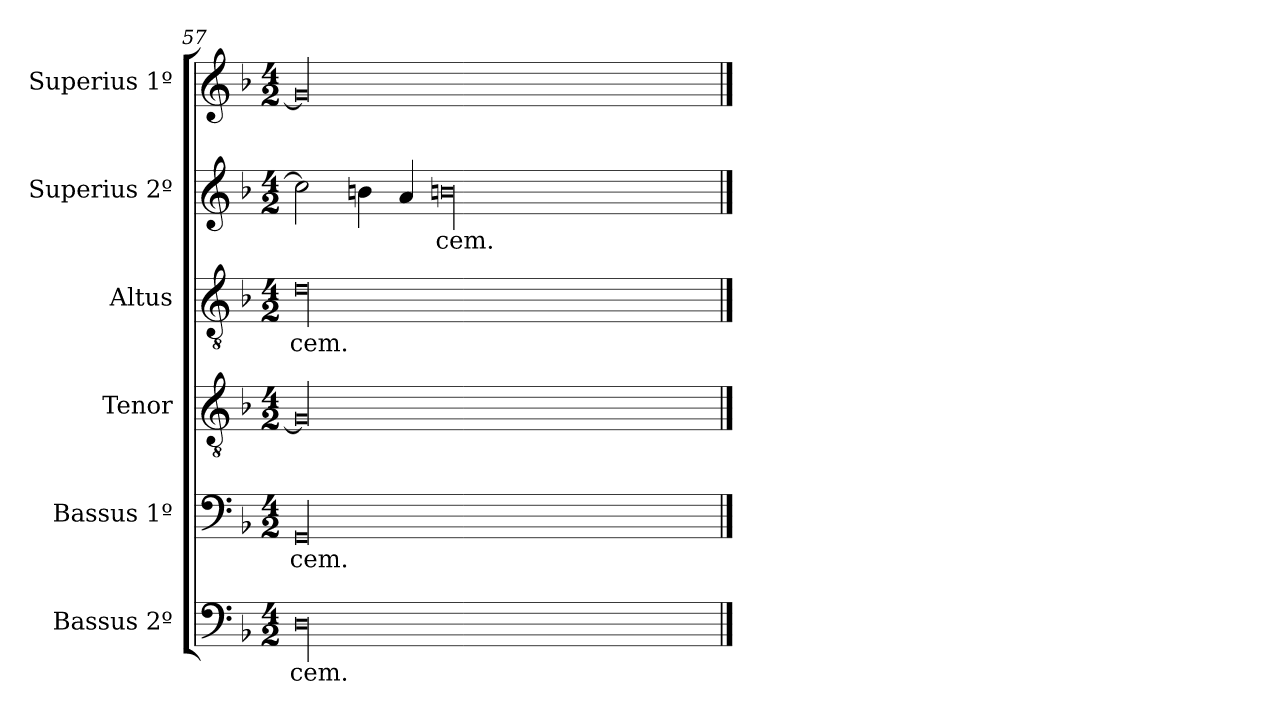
**kern	**text	**kern	**text	**kern	**kern	**text	**kern	**text	**kern
*part6	*part6	*part5	*part5	*part4	*part3	*part3	*part2	*part2	*part1
*staff6	*staff6	*staff5	*staff5	*staff4	*staff3	*staff3	*staff2	*staff2	*staff1
*I"Bassus 2º	*	*I"Bassus 1º	*	*I"Tenor	*I"Altus	*	*I"Superius 2º	*	*I"Superius 1º
*clefF4	*	*clefF4	*	*clefGv2	*clefGv2	*	*clefG2	*	*clefG2
*k[b-]	*	*k[b-]	*	*k[b-]	*k[b-]	*	*k[b-]	*	*k[b-]
*M4/2	*	*M4/2	*	*M4/2	*M4/2	*	*M4/2	*	*M4/2
=57	=57	=57	=57	=57	=57	=57	=57	=57	=57
00D\	-cem.	00GG/	-cem.	00G/]	00d\	-cem.	2cc\]	.	00g/]
.	.	.	.	.	.	.	4b\	.	.
.	.	.	.	.	.	.	4a/	.	.
.	.	.	.	.	.	.	00bn\	-cem.	.
1ryy	.	1ryy	.	1ryy	1ryy	.	.	.	1ryy
==	==	==	==	==	==	==	==	==	==
*-	*-	*-	*-	*-	*-	*-	*-	*-	*-
